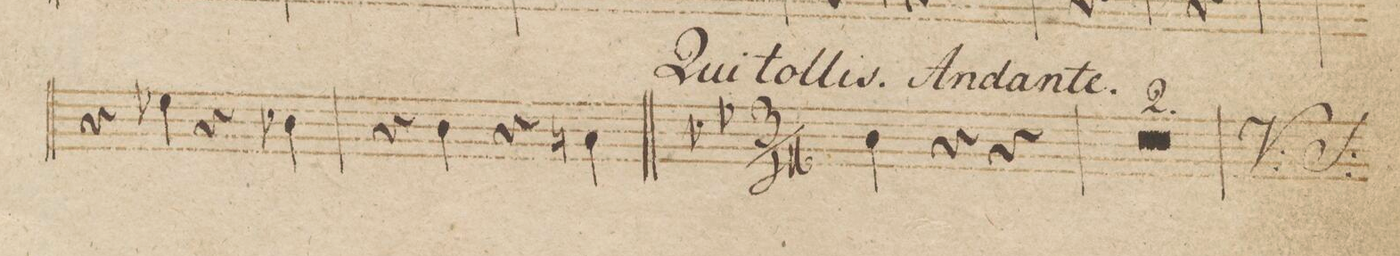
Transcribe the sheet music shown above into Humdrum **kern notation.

**kern	**dynam
*I"Violino 1mo	*
*clefG2	*
*k[b-]	*
*met(c)	*
*M4/4	*
4r	.
4ee-X\	.
4r	.
4b-X\	.
=72	=72
4r	.
4b-\	.
4r	.
4an\	.
=73||	=73||
*k[b-e-]	*
*M3/4	*
4b-\	.
4r	.
4r	.
=74	=74
1.r	.
=75	=75
=76	=76
*-	*-
